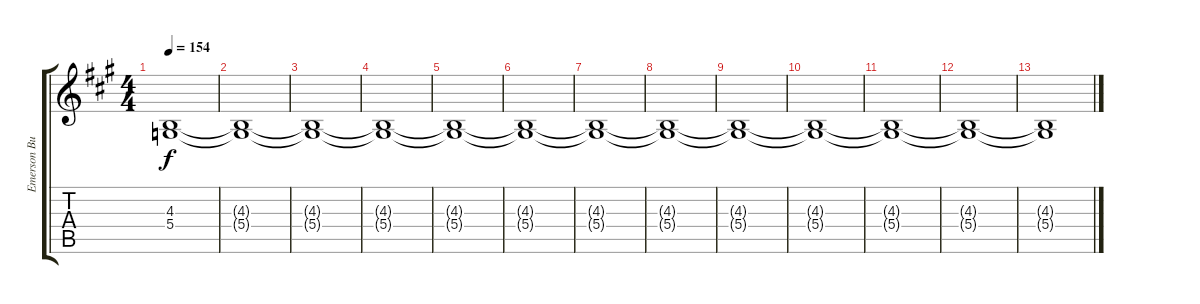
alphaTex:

\track ("Emerson Burton (Keyboard)" "Emerson Bu") {instrument pad2warm}
\staff {score tabs}
\tuning (E4 B3 G3 D3 A2 E2) {hide}
\ts (4 4)
\tempo 154
\clef g2
\ks a
(4.3 5.4).1{dy f} |
(4.3{t} 5.4{t}).1 |
(4.3{t} 5.4{t}).1 |
(4.3{t} 5.4{t}).1 |
(4.3{t} 5.4{t}).1 |
(4.3{t} 5.4{t}).1 |
(4.3{t} 5.4{t}).1 |
(4.3{t} 5.4{t}).1 |
(4.3{t} 5.4{t}).1{volume 0} |
(4.3{t} 5.4{t}).1 |
(4.3{t} 5.4{t}).1 |
(4.3{t} 5.4{t}).1 |
(4.3{t} 5.4{t}).1
